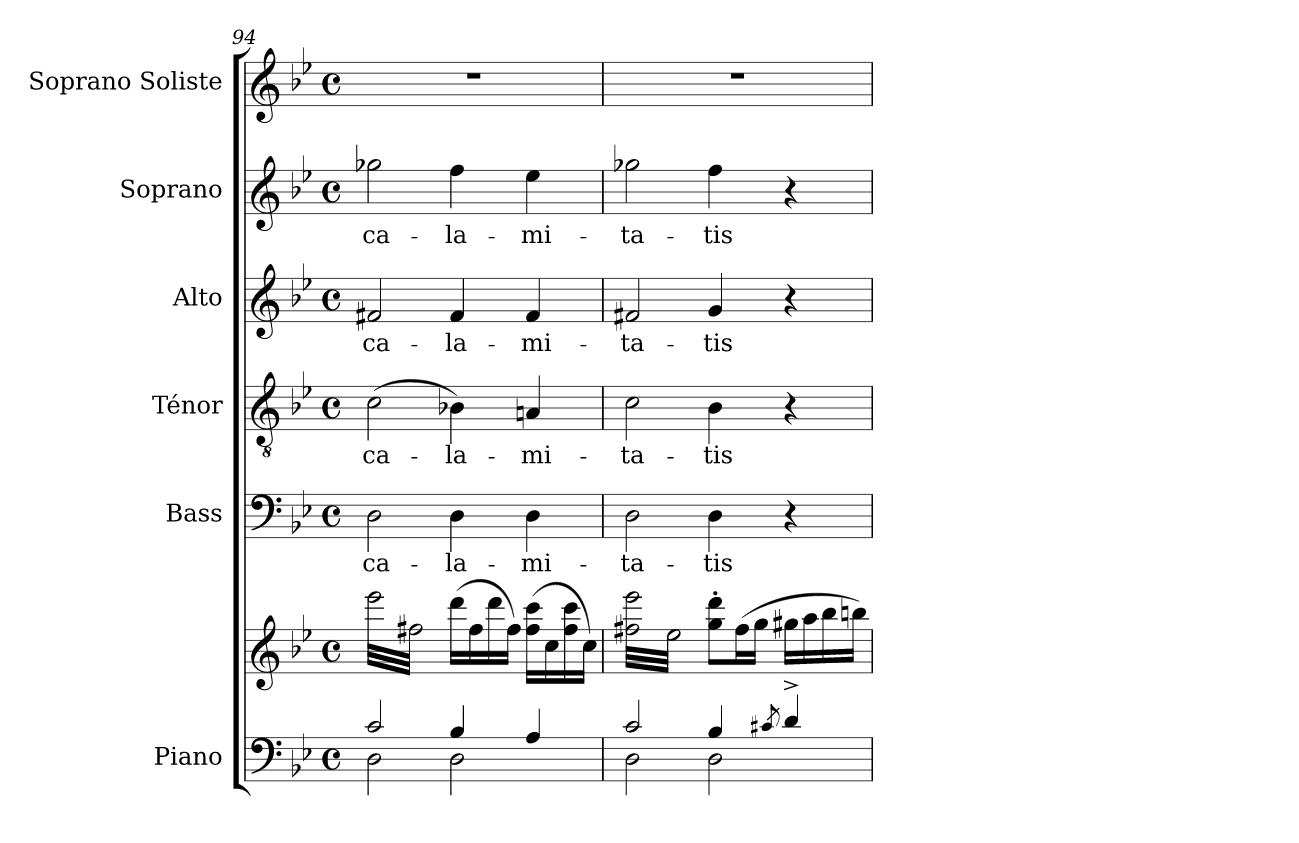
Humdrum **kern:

**kern	**kern	**kern	**text	**kern	**text	**kern	**text	**kern	**text	**kern
*part6	*part6	*part5	*part5	*part4	*part4	*part3	*part3	*part2	*part2	*part1
*staff7	*staff6	*staff5	*staff5	*staff4	*staff4	*staff3	*staff3	*staff2	*staff2	*staff1
*I"Piano	*	*I"Bass	*	*I"Ténor	*	*I"Alto	*	*I"Soprano	*	*I"Soprano Soliste
*I'Pno.	*	*I'B.	*	*I'T.	*	*I'A.	*	*I'S.	*	*
*clefF4	*clefG2	*clefF4	*	*clefGv2	*	*clefG2	*	*clefG2	*	*clefG2
*	*	*	*	*	*	*	*	*ITrd2c3	*	*
*k[b-e-]	*k[b-e-]	*k[b-e-]	*	*k[b-e-]	*	*k[b-e-]	*	*k[f#]	*	*k[b-e-]
*M4/4	*M4/4	*M4/4	*	*M4/4	*	*M4/4	*	*M4/4	*	*M4/4
*met(c)	*met(c)	*met(c)	*	*met(c)	*	*met(c)	*	*met(c)	*	*met(c)
=94	=94	=94	=94	=94	=94	=94	=94	=94	=94	=94
*^	*	*	*	*	*	*	*	*	*	*
*	*	*tremolo	*	*	*	*	*	*	*	*	*
2c/	2D\	(32eee-\LLL	2D\	ca-	(2c\	ca-	2f#X/	ca-	2ee-Xi\	ca-	1r
.	.	32ff#X\)	.	.	.	.	.	.	.	.	.
.	.	32eee-\	.	.	.	.	.	.	.	.	.
.	.	32ff#X\)	.	.	.	.	.	.	.	.	.
.	.	32eee-\	.	.	.	.	.	.	.	.	.
.	.	32ff#X\)	.	.	.	.	.	.	.	.	.
.	.	32eee-\	.	.	.	.	.	.	.	.	.
.	.	32ff#X\)	.	.	.	.	.	.	.	.	.
.	.	32eee-\	.	.	.	.	.	.	.	.	.
.	.	32ff#X\)	.	.	.	.	.	.	.	.	.
.	.	32eee-\	.	.	.	.	.	.	.	.	.
.	.	32ff#X\)	.	.	.	.	.	.	.	.	.
.	.	32eee-\	.	.	.	.	.	.	.	.	.
.	.	32ff#X\)	.	.	.	.	.	.	.	.	.
.	.	32eee-\	.	.	.	.	.	.	.	.	.
.	.	32ff#X\)JJJ	.	.	.	.	.	.	.	.	.
*	*	*Xtremolo	*	*	*	*	*	*	*	*	*
4B-/	2D\	(16ddd\LL	4D\	-la-	4B-X\)	-la-	4f#/	-la-	4ddi\	-la-	.
.	.	.	.	.	.	.	.	.	.	.	.
.	.	16ff#\	.	.	.	.	.	.	.	.	.
.	.	.	.	.	.	.	.	.	.	.	.
.	.	16ddd\	.	.	.	.	.	.	.	.	.
.	.	.	.	.	.	.	.	.	.	.	.
.	.	16ff#\JJ)	.	.	.	.	.	.	.	.	.
.	.	.	.	.	.	.	.	.	.	.	.
4A/	.	(16ff#\ 16ccc\LL	4D\	-mi-	4An/	-mi-	4f#/	-mi-	4cci\	-mi-	.
.	.	16cc\	.	.	.	.	.	.	.	.	.
.	.	16ff#\ 16ccc\	.	.	.	.	.	.	.	.	.
.	.	16cc\JJ)	.	.	.	.	.	.	.	.	.
=95	=95	=95	=95	=95	=95	=95	=95	=95	=95	=95	=95
*	*	*tremolo	*	*	*	*	*	*	*	*	*
2c/	2D\	(32ff#X\ 32eee-\LLL	2D\	-ta-	2c\	-ta-	2f#X/	-ta-	2ee-Xi\	-ta-	1r
.	.	32ee-\)	.	.	.	.	.	.	.	.	.
.	.	32ff#X\ 32eee-\	.	.	.	.	.	.	.	.	.
.	.	32ee-\)	.	.	.	.	.	.	.	.	.
.	.	32ff#X\ 32eee-\	.	.	.	.	.	.	.	.	.
.	.	32ee-\)	.	.	.	.	.	.	.	.	.
.	.	32ff#X\ 32eee-\	.	.	.	.	.	.	.	.	.
.	.	32ee-\)	.	.	.	.	.	.	.	.	.
.	.	32ff#X\ 32eee-\	.	.	.	.	.	.	.	.	.
.	.	32ee-\)	.	.	.	.	.	.	.	.	.
.	.	32ff#X\ 32eee-\	.	.	.	.	.	.	.	.	.
.	.	32ee-\)	.	.	.	.	.	.	.	.	.
.	.	32ff#X\ 32eee-\	.	.	.	.	.	.	.	.	.
.	.	32ee-\)	.	.	.	.	.	.	.	.	.
.	.	32ff#X\ 32eee-\	.	.	.	.	.	.	.	.	.
.	.	32ee-\)JJJ	.	.	.	.	.	.	.	.	.
*	*	*Xtremolo	*	*	*	*	*	*	*	*	*
4B-/	2D\	8gg\' 8ddd\'L	4D\	-tis	4B-\	-tis	4g/	-tis	4ddi\	-tis	.
.	.	.	.	.	.	.	.	.	.	.	.
.	.	.	.	.	.	.	.	.	.	.	.
.	.	.	.	.	.	.	.	.	.	.	.
.	.	(16ff#\L	.	.	.	.	.	.	.	.	.
.	.	.	.	.	.	.	.	.	.	.	.
.	.	16gg\JJ	.	.	.	.	.	.	.	.	.
.	.	.	.	.	.	.	.	.	.	.	.
8qc#X/	.	.	.	.	.	.	.	.	.	.	.
4d^/	.	16gg#X\LL	4r	.	4r	.	4r	.	4r	.	.
.	.	16aa\	.	.	.	.	.	.	.	.	.
.	.	16bb-\	.	.	.	.	.	.	.	.	.
.	.	16bbn\JJ)	.	.	.	.	.	.	.	.	.
*v	*v	*	*	*	*	*	*	*	*	*	*
=	=	=	=	=	=	=	=	=	=	=
*-	*-	*-	*-	*-	*-	*-	*-	*-	*-	*-
